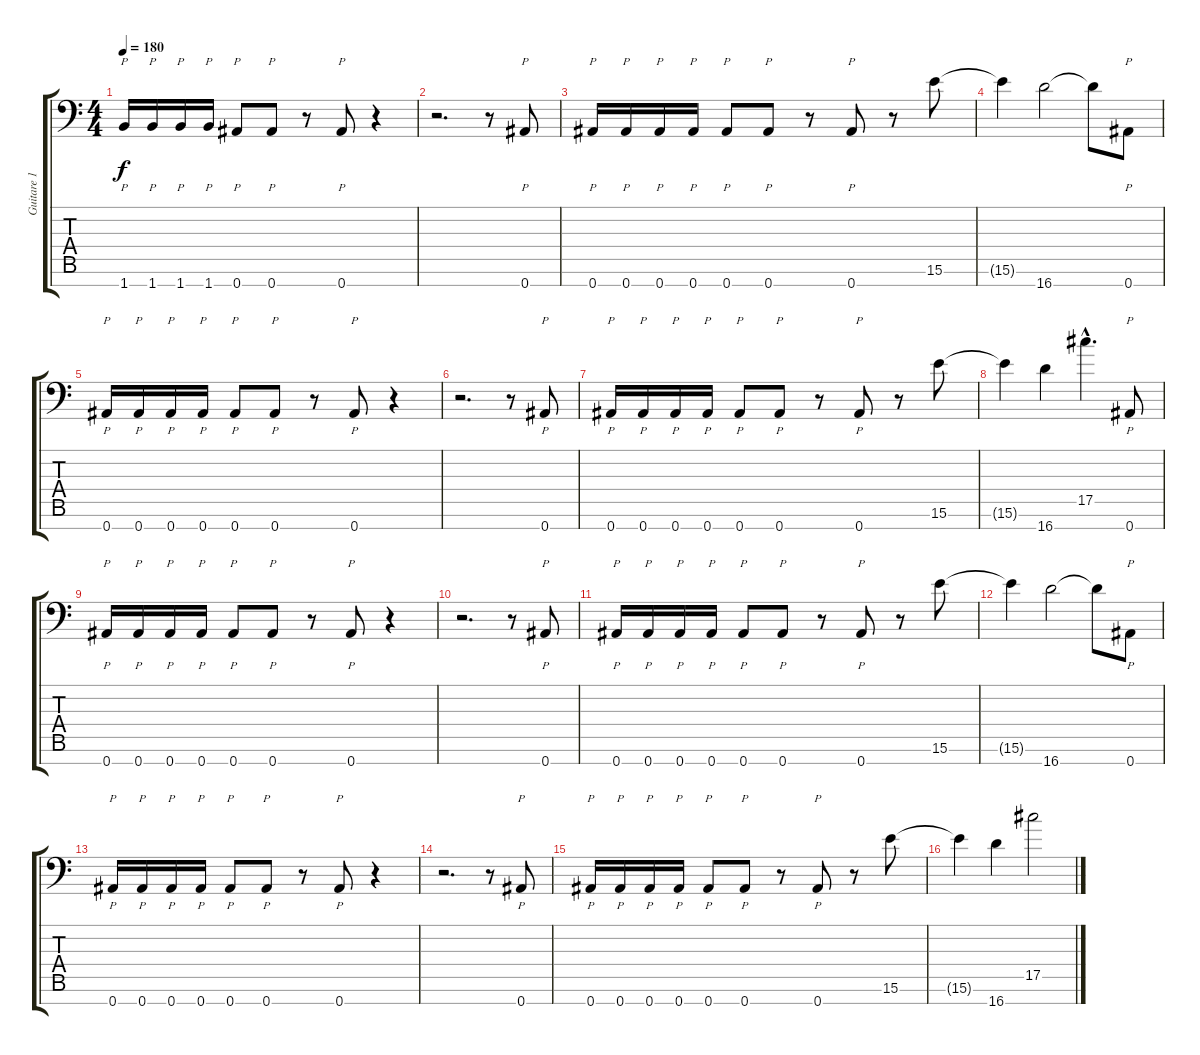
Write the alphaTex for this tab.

\track ("Guitare 1" "Guitare 1") {instrument distortionguitar}
\staff {score tabs}
\tuning (Eb4 Bb3 Gb3 Db3 Ab2 Db2 Bb1) {hide}
\ts (4 4)
\tempo 180
\clef f4
\ks c
1.7.16{p dy f} 1.7.16{p} 1.7.16{p} 1.7.16{p} 0.7.8{p} 0.7.8{p} r.8 0.7.8{p} r.4 |
r.2{d} r.8 0.7.8{p} |
0.7.16{p} 0.7.16{p} 0.7.16{p} 0.7.16{p} 0.7.8{p} 0.7.8{p} r.8 0.7.8{p} r.8 15.6.8 |
15.6{t}.4 16.7.2 16.7{t}.8 0.7.8{p} |
0.7.16{p} 0.7.16{p} 0.7.16{p} 0.7.16{p} 0.7.8{p} 0.7.8{p} r.8 0.7.8{p} r.4 |
r.2{d} r.8 0.7.8{p} |
0.7.16{p} 0.7.16{p} 0.7.16{p} 0.7.16{p} 0.7.8{p} 0.7.8{p} r.8 0.7.8{p} r.8 15.6.8 |
15.6{t}.4 16.7.4 17.5{hac}.4{d} 0.7.8{p} |
0.7.16{p} 0.7.16{p} 0.7.16{p} 0.7.16{p} 0.7.8{p} 0.7.8{p} r.8 0.7.8{p} r.4 |
r.2{d} r.8 0.7.8{p} |
0.7.16{p} 0.7.16{p} 0.7.16{p} 0.7.16{p} 0.7.8{p} 0.7.8{p} r.8 0.7.8{p} r.8 15.6.8 |
15.6{t}.4 16.7.2 16.7{t}.8 0.7.8{p} |
0.7.16{p} 0.7.16{p} 0.7.16{p} 0.7.16{p} 0.7.8{p} 0.7.8{p} r.8 0.7.8{p} r.4 |
r.2{d} r.8 0.7.8{p} |
0.7.16{p} 0.7.16{p} 0.7.16{p} 0.7.16{p} 0.7.8{p} 0.7.8{p} r.8 0.7.8{p} r.8 15.6.8 |
15.6{t}.4 16.7.4 17.5.2
